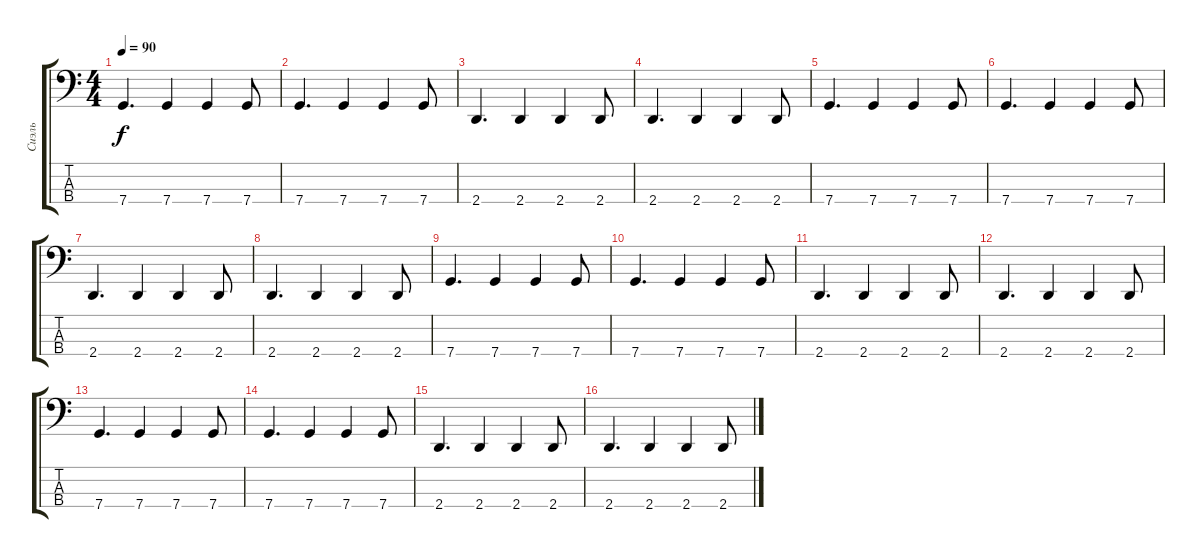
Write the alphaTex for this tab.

\track ("Сиэль" "Сиэль") {instrument electricbassfinger}
\staff {score tabs}
\tuning (F2 C2 G1 C1) {hide}
\ts (4 4)
\tempo 90
\clef f4
\ks c
7.4.4{d dy f} 7.4.4 7.4.4 7.4.8 |
7.4.4{d} 7.4.4 7.4.4 7.4.8 |
2.4.4{d} 2.4.4 2.4.4 2.4.8 |
2.4.4{d} 2.4.4 2.4.4 2.4.8 |
7.4.4{d} 7.4.4 7.4.4 7.4.8 |
7.4.4{d} 7.4.4 7.4.4 7.4.8 |
2.4.4{d} 2.4.4 2.4.4 2.4.8 |
2.4.4{d} 2.4.4 2.4.4 2.4.8 |
7.4.4{d} 7.4.4 7.4.4 7.4.8 |
7.4.4{d} 7.4.4 7.4.4 7.4.8 |
2.4.4{d} 2.4.4 2.4.4 2.4.8 |
2.4.4{d} 2.4.4 2.4.4 2.4.8 |
7.4.4{d} 7.4.4 7.4.4 7.4.8 |
7.4.4{d} 7.4.4 7.4.4 7.4.8 |
2.4.4{d} 2.4.4 2.4.4 2.4.8 |
2.4.4{d} 2.4.4 2.4.4 2.4.8
